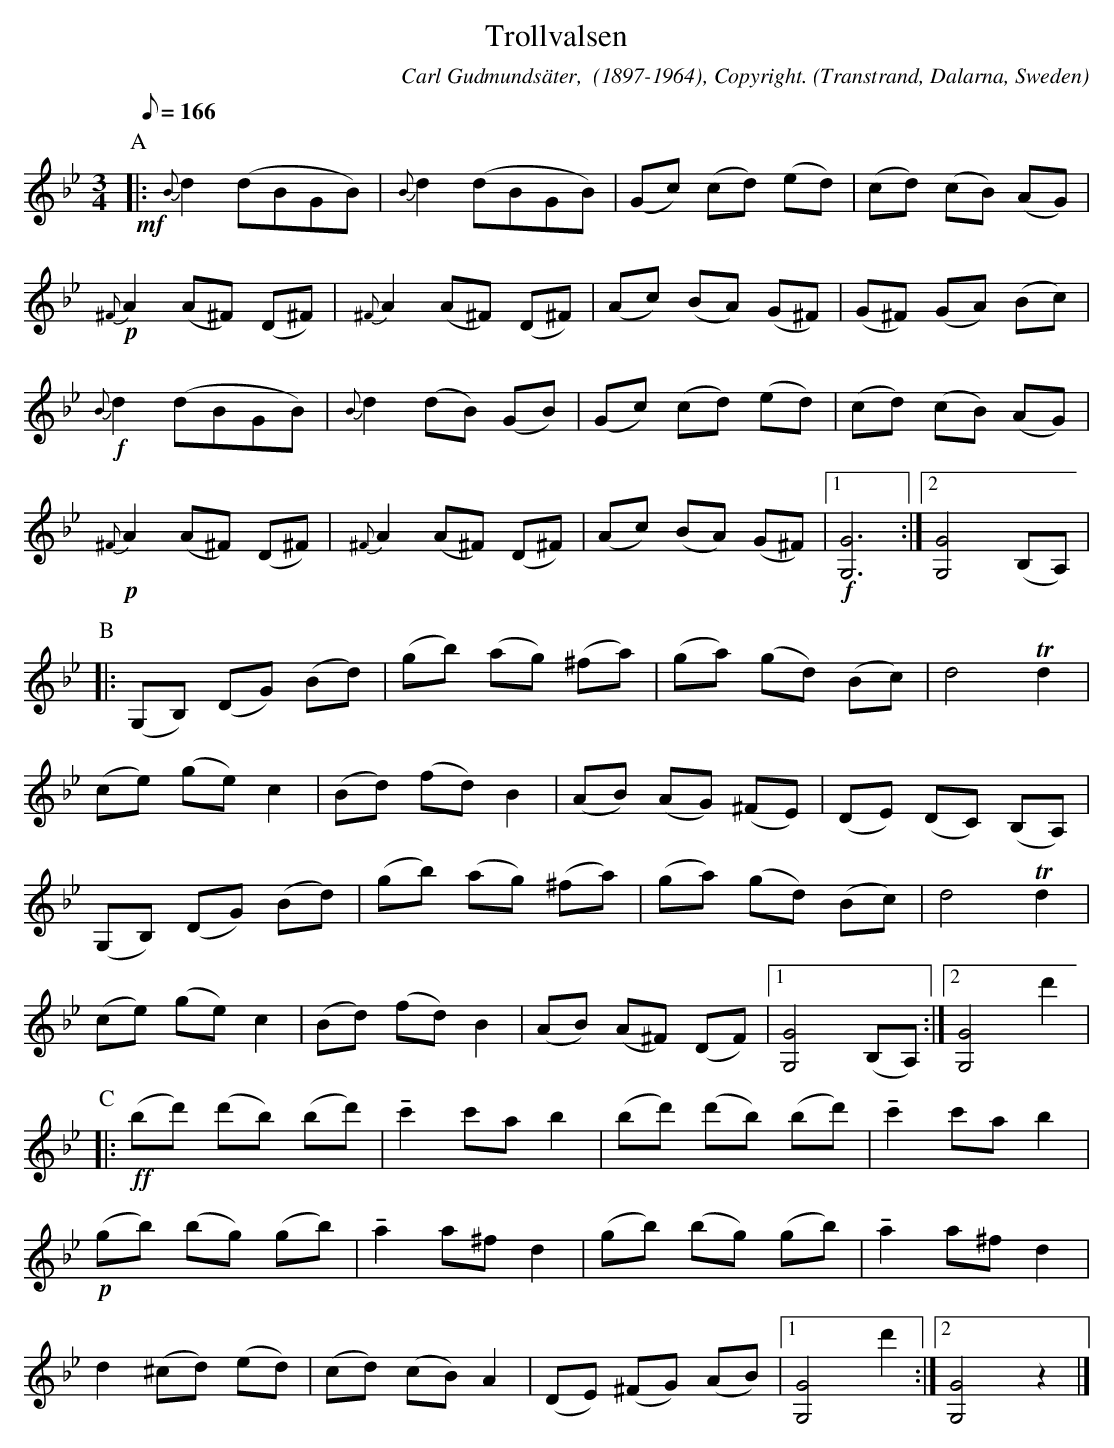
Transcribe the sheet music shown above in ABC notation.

X:1
T: Trollvalsen
O: Transtrand, Dalarna, Sweden
M: 3/4
C: Carl Gudmundsäter,  (1897-1964), Copyright.
Q:166 Allegro
K: Gm
P:A
+mf+ |: {B}d2 (dBGB) | {B}d2 (dBGB) | (Gc) (cd) (ed) | (cd) (cB) (AG) |
+p+ {^F}A2 (A^F) (D^F) | {^F}A2 (A^F) (D^F) | (Ac) (BA) (G^F) | (G^F) (GA) (Bc) |
+f+ {B}d2 (dBGB) | {B}d2 (dB) (GB) |  (Gc) (cd) (ed) | (cd) (cB) (AG) |
+p+ {^F}A2 (A^F) (D^F) | {^F}A2 (A^F) (D^F) | (Ac) (BA) (G^F) |1 +f+ [G6G,6] :|2 [G4G,4] (B,A,)|
P:B
|: (G,B,) (DG) (Bd) | (gb) (ag) (^fa) | (ga) (gd) (Bc) | d4 Td2 |
(ce) (ge) c2 | (Bd) (fd) B2 | (AB) (AG) (^FE) | (DE) (DC) (B,A,) |
(G,B,) (DG) (Bd) | (gb) (ag) (^fa) | (ga) (gd) (Bc) | d4 Td2 |
(ce) (ge) c2 | (Bd) (fd) B2 | (AB) (A^F) (DF) |1 [G4G,4] (B,A,) :|2 [G4G,4] d'2|
P:C
|: +ff+ (bd') (d'b) (bd') | !tenuto!c'2 c'a b2 | (bd') (d'b) (bd') | !tenuto! c'2 c'a b2 |
+p+ (gb) (bg) (gb) | !tenuto! a2 a^f d2 | (gb) (bg) (gb) | !tenuto! a2 a^f d2 |
d2 (^cd) (ed) | (cd) (cB) A2 | (DE) (^FG) (AB) |1 [G4G,4] d'2 :|2 [G4G,4] z2 |]
